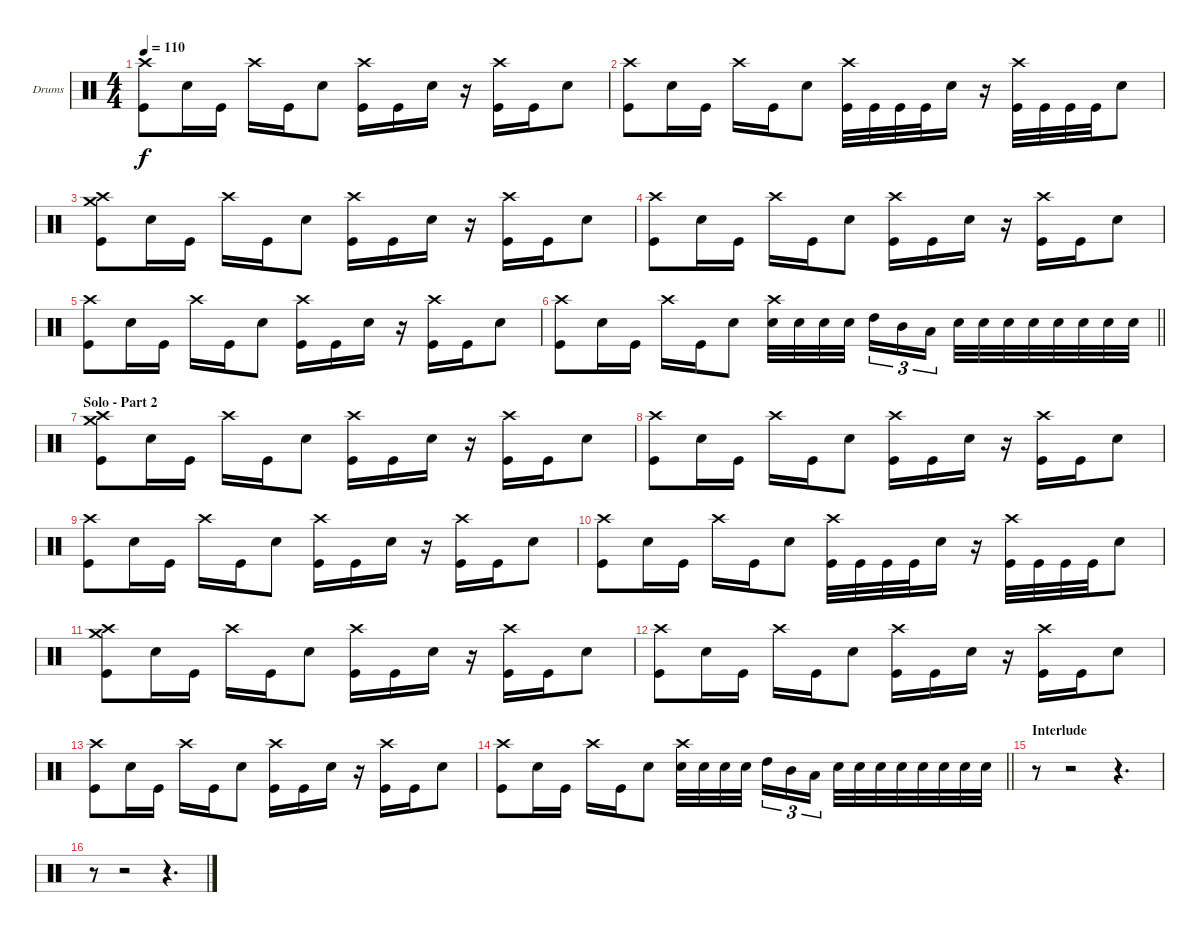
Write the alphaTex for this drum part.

\bracketExtendMode groupsimilarinstruments
\firstSystemTrackNameOrientation horizontal
\otherSystemsTrackNameOrientation horizontal
\track ("The Rev" "Drums") {instrument percussion}
\staff {score}
\articulation defaults
\ts (4 4)
\tempo 110
\clef neutral
\ks c
("Crash high (hit)" "Kick (hit)").8{dy f} "Snare (hit) 2".16 "Kick (hit)".16 "Crash high (hit)".16 "Kick (hit)".16 "Snare (hit) 2".8 ("Crash high (hit)" "Kick (hit)").16 "Kick (hit)".16 "Snare (hit) 2".16 r.16 ("Crash high (hit)" "Kick (hit)").16 "Kick (hit)".16 "Snare (hit) 2".8 |
("Crash high (hit)" "Kick (hit)").8 "Snare (hit) 2".16 "Kick (hit)".16 "Crash high (hit)".16 "Kick (hit)".16 "Snare (hit) 2".8 ("Crash high (hit)" "Kick (hit)").32 "Kick (hit)".32 "Kick (hit)".32 "Kick (hit)".32 "Snare (hit) 2".16 r.16 ("Crash high (hit)" "Kick (hit)").32 "Kick (hit)".32 "Kick (hit)".32 "Kick (hit)".32 "Snare (hit) 2".8 |
("Crash high (hit)" "Crash medium (hit)" "Kick (hit)").8 "Snare (hit) 2".16 "Kick (hit)".16 "Crash high (hit)".16 "Kick (hit)".16 "Snare (hit) 2".8 ("Crash high (hit)" "Kick (hit)").16 "Kick (hit)".16 "Snare (hit) 2".16 r.16 ("Crash high (hit)" "Kick (hit)").16 "Kick (hit)".16 "Snare (hit) 2".8 |
("Crash high (hit)" "Kick (hit)").8 "Snare (hit) 2".16 "Kick (hit)".16 "Crash high (hit)".16 "Kick (hit)".16 "Snare (hit) 2".8 ("Crash high (hit)" "Kick (hit)").16 "Kick (hit)".16 "Snare (hit) 2".16 r.16 ("Crash high (hit)" "Kick (hit)").16 "Kick (hit)".16 "Snare (hit) 2".8 |
("Crash high (hit)" "Kick (hit)").8 "Snare (hit) 2".16 "Kick (hit)".16 "Crash high (hit)".16 "Kick (hit)".16 "Snare (hit) 2".8 ("Crash high (hit)" "Kick (hit)").16 "Kick (hit)".16 "Snare (hit) 2".16 r.16 ("Crash high (hit)" "Kick (hit)").16 "Kick (hit)".16 "Snare (hit) 2".8 |
\barLineRight lightlight
("Crash high (hit)" "Kick (hit)").8 "Snare (hit) 2".16 "Kick (hit)".16 "Crash high (hit)".16 "Kick (hit)".16 "Snare (hit) 2".8 ("Crash high (hit)" "Snare (hit) 2").32 "Snare (hit) 2".32 "Snare (hit) 2".32 "Snare (hit) 2".32 "High Tom (hit)".16{tu (3 2)} "Mid Tom (hit)".16{tu (3 2)} "Low Tom (hit)".16{tu (3 2)} "Snare (hit) 2".32 "Snare (hit) 2".32 "Snare (hit) 2".32 "Snare (hit) 2".32 "Snare (hit) 2".32 "Snare (hit) 2".32 "Snare (hit) 2".32 "Snare (hit) 2".32 |
\section ("" "Solo - Part 2")
("Crash high (hit)" "Crash medium (hit)" "Kick (hit)").8 "Snare (hit) 2".16 "Kick (hit)".16 "Crash high (hit)".16 "Kick (hit)".16 "Snare (hit) 2".8 ("Crash high (hit)" "Kick (hit)").16 "Kick (hit)".16 "Snare (hit) 2".16 r.16 ("Crash high (hit)" "Kick (hit)").16 "Kick (hit)".16 "Snare (hit) 2".8 |
("Crash high (hit)" "Kick (hit)").8 "Snare (hit) 2".16 "Kick (hit)".16 "Crash high (hit)".16 "Kick (hit)".16 "Snare (hit) 2".8 ("Crash high (hit)" "Kick (hit)").16 "Kick (hit)".16 "Snare (hit) 2".16 r.16 ("Crash high (hit)" "Kick (hit)").16 "Kick (hit)".16 "Snare (hit) 2".8 |
("Crash high (hit)" "Kick (hit)").8 "Snare (hit) 2".16 "Kick (hit)".16 "Crash high (hit)".16 "Kick (hit)".16 "Snare (hit) 2".8 ("Crash high (hit)" "Kick (hit)").16 "Kick (hit)".16 "Snare (hit) 2".16 r.16 ("Crash high (hit)" "Kick (hit)").16 "Kick (hit)".16 "Snare (hit) 2".8 |
("Crash high (hit)" "Kick (hit)").8 "Snare (hit) 2".16 "Kick (hit)".16 "Crash high (hit)".16 "Kick (hit)".16 "Snare (hit) 2".8 ("Crash high (hit)" "Kick (hit)").32 "Kick (hit)".32 "Kick (hit)".32 "Kick (hit)".32 "Snare (hit) 2".16 r.16 ("Crash high (hit)" "Kick (hit)").32 "Kick (hit)".32 "Kick (hit)".32 "Kick (hit)".32 "Snare (hit) 2".8 |
("Crash high (hit)" "Crash medium (hit)" "Kick (hit)").8 "Snare (hit) 2".16 "Kick (hit)".16 "Crash high (hit)".16 "Kick (hit)".16 "Snare (hit) 2".8 ("Crash high (hit)" "Kick (hit)").16 "Kick (hit)".16 "Snare (hit) 2".16 r.16 ("Crash high (hit)" "Kick (hit)").16 "Kick (hit)".16 "Snare (hit) 2".8 |
("Crash high (hit)" "Kick (hit)").8 "Snare (hit) 2".16 "Kick (hit)".16 "Crash high (hit)".16 "Kick (hit)".16 "Snare (hit) 2".8 ("Crash high (hit)" "Kick (hit)").16 "Kick (hit)".16 "Snare (hit) 2".16 r.16 ("Crash high (hit)" "Kick (hit)").16 "Kick (hit)".16 "Snare (hit) 2".8 |
("Crash high (hit)" "Kick (hit)").8 "Snare (hit) 2".16 "Kick (hit)".16 "Crash high (hit)".16 "Kick (hit)".16 "Snare (hit) 2".8 ("Crash high (hit)" "Kick (hit)").16 "Kick (hit)".16 "Snare (hit) 2".16 r.16 ("Crash high (hit)" "Kick (hit)").16 "Kick (hit)".16 "Snare (hit) 2".8 |
\barLineRight lightlight
("Crash high (hit)" "Kick (hit)").8 "Snare (hit) 2".16 "Kick (hit)".16 "Crash high (hit)".16 "Kick (hit)".16 "Snare (hit) 2".8 ("Crash high (hit)" "Snare (hit) 2").32 "Snare (hit) 2".32 "Snare (hit) 2".32 "Snare (hit) 2".32 "High Tom (hit)".16{tu (3 2)} "Mid Tom (hit)".16{tu (3 2)} "Low Tom (hit)".16{tu (3 2)} "Snare (hit) 2".32 "Snare (hit) 2".32 "Snare (hit) 2".32 "Snare (hit) 2".32 "Snare (hit) 2".32 "Snare (hit) 2".32 "Snare (hit) 2".32 "Snare (hit) 2".32 |
\section ("" "Interlude")
r.8 r.2 r.4{d} |
r.8 r.2 r.4{d}
